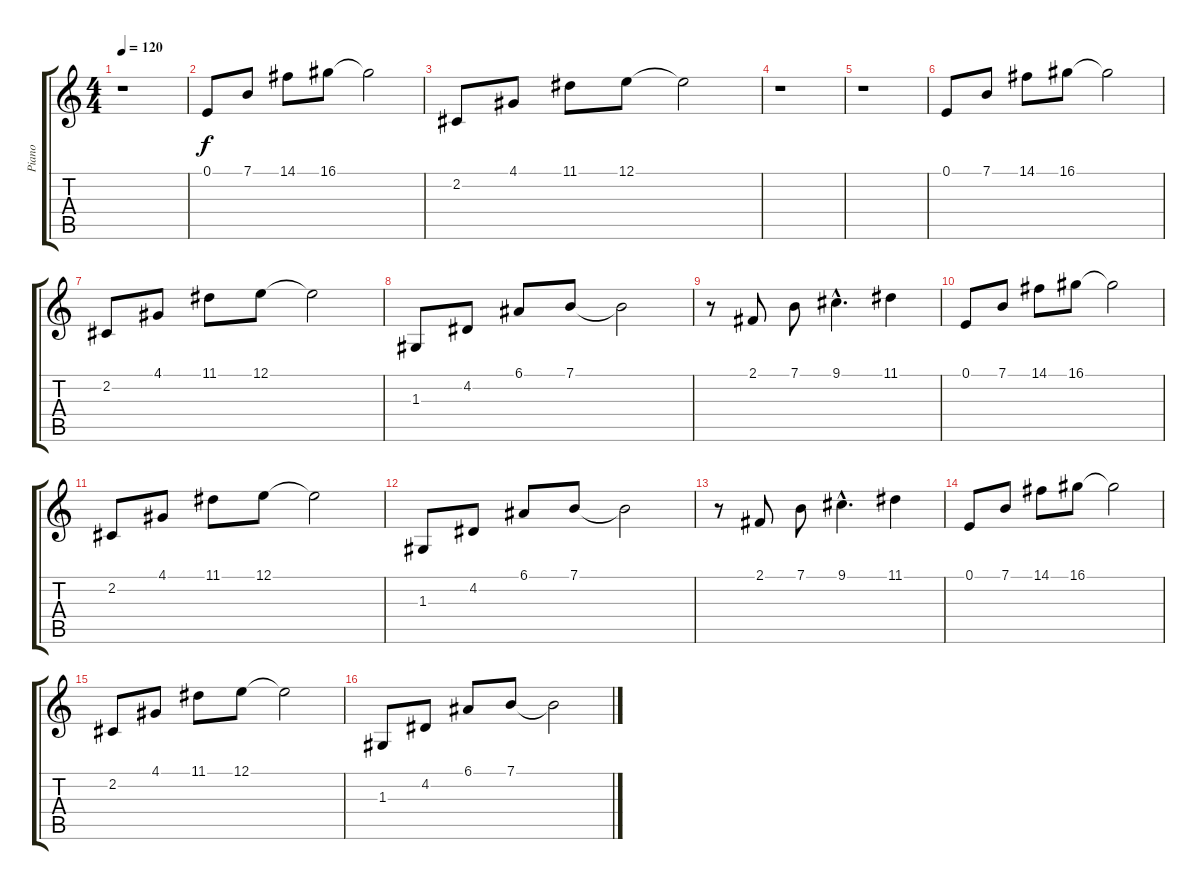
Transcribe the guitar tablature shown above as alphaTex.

\track ("Piano" "Piano") {instrument acousticgrandpiano}
\staff {score tabs}
\tuning (E4 B3 G3 D3 A2 E2) {hide}
\ts (4 4)
\tempo 120
\clef g2
\ks c
r.1{dy f} |
0.1.8 7.1.8 14.1.8 16.1.8 16.1{t}.2 |
2.2.8 4.1.8 11.1.8 12.1.8 12.1{t}.2 |
r.1 |
r.1 |
0.1.8 7.1.8 14.1.8 16.1.8 16.1{t}.2 |
2.2.8 4.1.8 11.1.8 12.1.8 12.1{t}.2 |
1.3.8 4.2.8 6.1.8 7.1.8 7.1{t}.2 |
r.8 2.1.8 7.1.8 9.1{hac}.4{d} 11.1.4 |
0.1.8 7.1.8 14.1.8 16.1.8 16.1{t}.2 |
2.2.8 4.1.8 11.1.8 12.1.8 12.1{t}.2 |
1.3.8 4.2.8 6.1.8 7.1.8 7.1{t}.2 |
r.8 2.1.8 7.1.8 9.1{hac}.4{d} 11.1.4 |
0.1.8 7.1.8 14.1.8 16.1.8 16.1{t}.2 |
2.2.8 4.1.8 11.1.8 12.1.8 12.1{t}.2 |
1.3.8 4.2.8 6.1.8 7.1.8 7.1{t}.2
